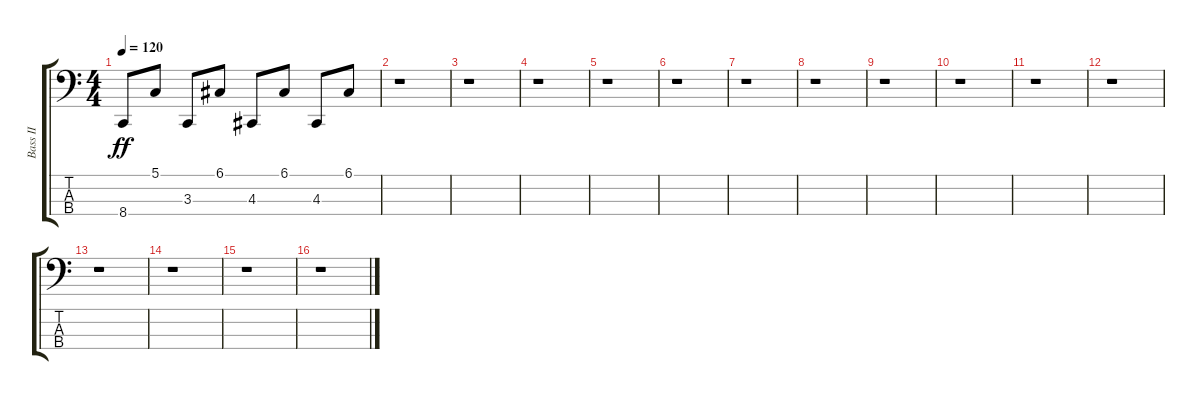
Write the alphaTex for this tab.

\track ("Bass II" "Bass II") {instrument lead8bassandlead}
\staff {score tabs}
\tuning (G2 D2 A1 E1) {hide}
\ts (4 4)
\tempo 120
\clef f4
\ks c
8.4.8{dy ff} 5.1.8 3.3.8 6.1.8 4.3.8 6.1.8 4.3.8 6.1.8 |
r.1 |
r.1 |
r.1 |
r.1 |
r.1 |
r.1 |
r.1 |
r.1 |
r.1 |
r.1 |
r.1 |
r.1 |
r.1 |
r.1 |
r.1
